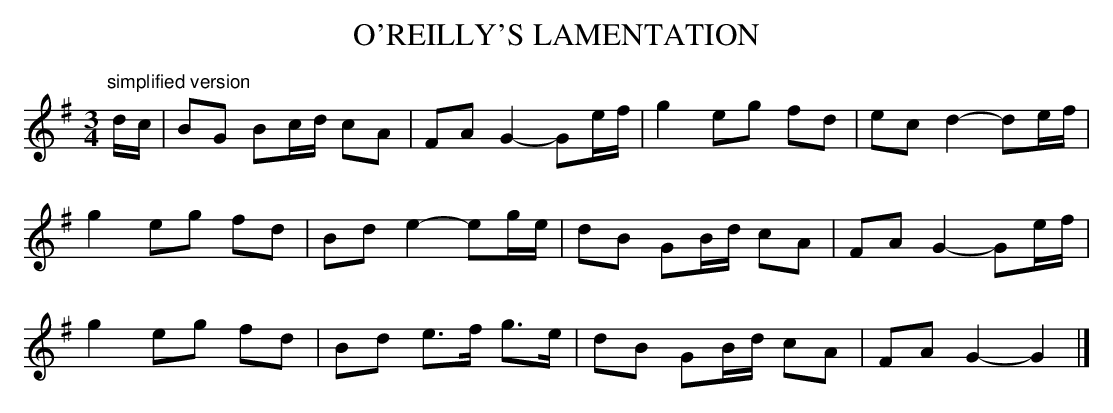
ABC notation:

X:1
T:O'REILLY'S LAMENTATION
Y:"slow"
M:3/4
L:1/8
K:G
"simplified version"
d/c/|BG Bc/d/ cA|FA G2-Ge/f/|g2 eg fd|\
ec d2-de/f/|
g2 eg fd|Bd e2-eg/e/|dB GB/d/ cA|FA G2-Ge/f/|
g2 eg fd|Bd e>f g>e|dB GB/d/ cA|FA G2-G2 |]
